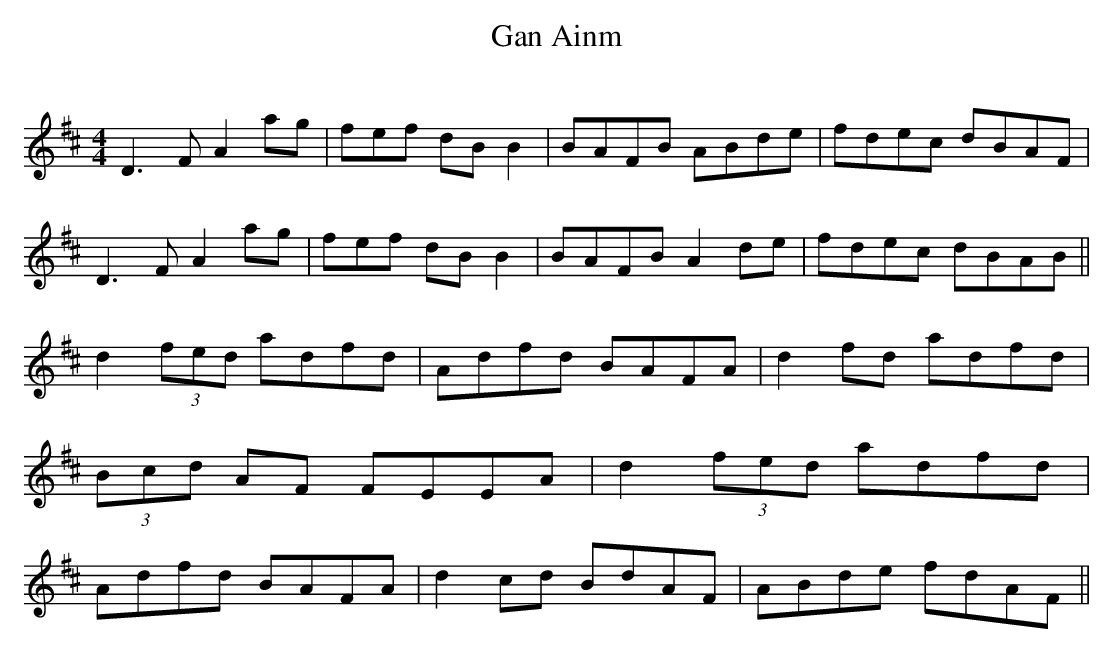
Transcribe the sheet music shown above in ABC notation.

X:1
T:Gan Ainm
C:
M:4/4
L:1/8
K:D
D3F A2ag|f+ag+ef dBB2|BAFB ABde|fdec dBAF|\
D3F A2ag|f+ag+ef dBB2|BAFB A2de|fdec dBAB||\
d2 (3fed adfd|Adfd BAFA|d2fd adfd|(3Bcd AF FEEA|\
d2 (3fed adfd|Adfd BAFA|d2cd BdAF|ABde fdAF||
